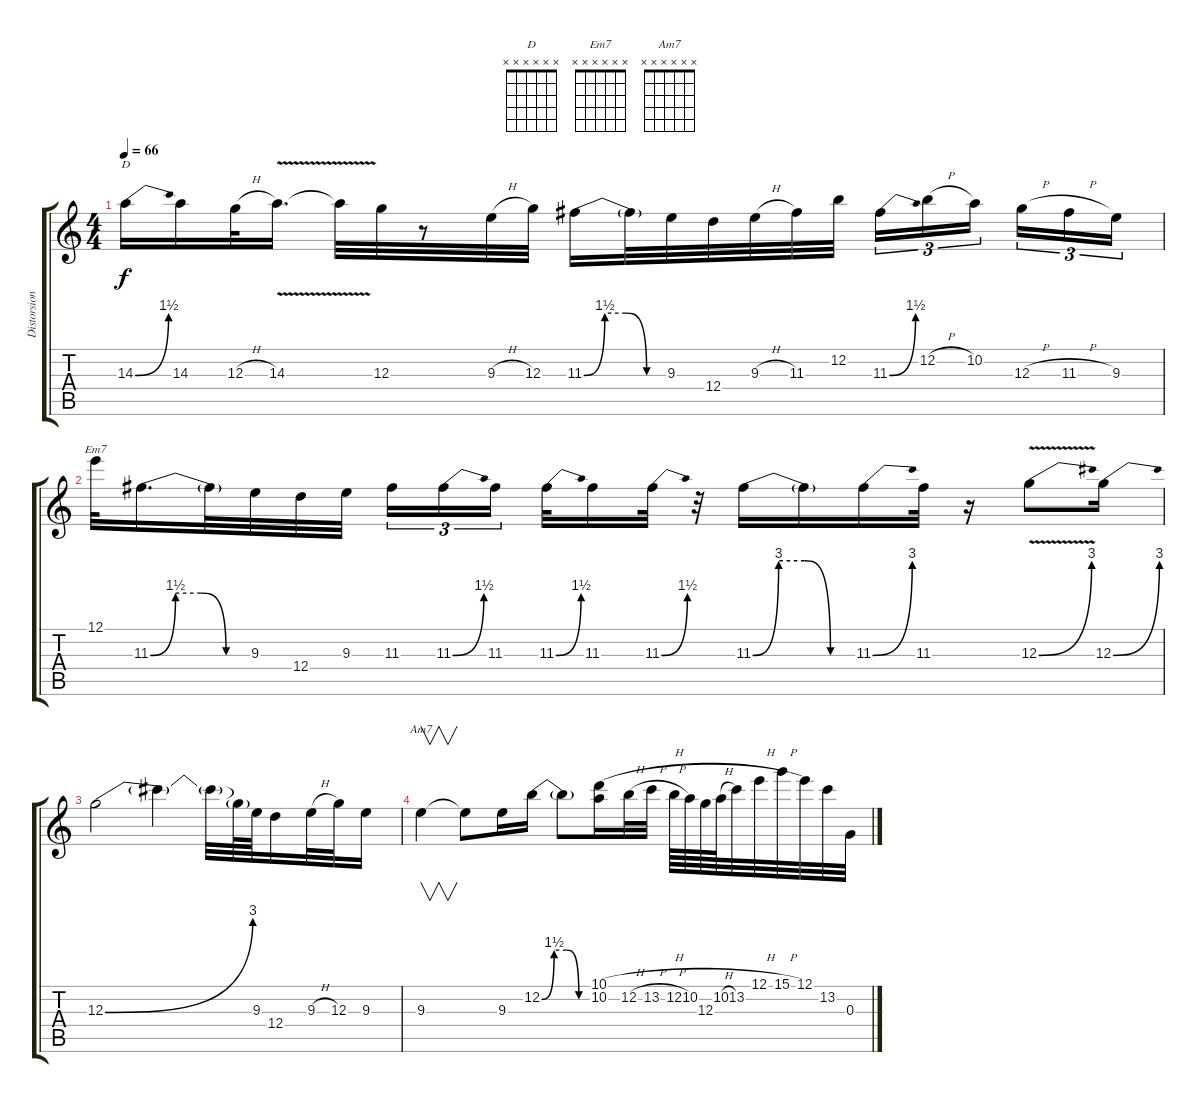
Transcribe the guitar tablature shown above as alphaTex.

\track ("Distorsion" "Distorsion") {instrument distortionguitar}
\staff {score tabs}
\tuning (E4 B3 G3 D3 A2 E2) {hide}
\chord ("D" x x x x x x)
\chord ("Em7" x x x x x x)
\chord ("Am7" x x x x x x)
\ts (4 4)
\tempo 66
\clef g2
\ks c
14.3{be (bend 0 0 60 6)}.16{ch "D" dy f} 14.3.16 12.3{h}.32 14.3{v}.16{d} 14.3{t}.32 12.3.32 r.8 9.3{h}.32 12.3.32 11.3{be (custom 0 0 15 6 30 6 45 0 60 0)}.16 11.3{t}.32 9.3.32 12.4.32 9.3{h}.32 11.3.32 12.2.32 11.3{be (bend 0 0 60 6)}.16{tu (3 2)} 12.2{h}.16{tu (3 2)} 10.2.16{tu (3 2) beam splitsecondary} 12.3{h}.16{tu (3 2)} 11.3{h}.16{tu (3 2)} 9.3.16{tu (3 2)} |
12.1.32{ch "Em7"} 11.3{be (custom 0 0 15 6 30 6 45 0 60 0)}.16{d} 11.3{t}.32 9.3.32 12.4.32 9.3.32 11.3.16{tu (3 2)} 11.3{be (bend 0 0 60 6)}.16{tu (3 2)} 11.3.16{tu (3 2) beam splitsecondary} 11.3{be (bend 0 0 60 6)}.32 11.3.16 11.3{be (bend 0 0 60 6)}.32 r.32 11.3{be (custom 0 0 15 12 30 12 45 0 60 0)}.16 11.3{t}.16 11.3{be (bend 0 0 60 12)}.16 11.3.32 r.16 12.3{be (bend 0 0 60 12) v}.8 12.3{be (bend 0 0 60 12)}.16 |
12.3{be (bend 0 0 60 12)}.2 12.3{t}.4 12.3{t}.32 12.3{t}.64 9.3.64 12.4.16 9.3{h}.32 12.3.32 9.3.16 |
9.3.4{v ch "Am7"} 9.3{t}.8 9.3.16 12.2{be (custom 0 0 15 6 30 6 45 0 60 0)}.16 12.2{t}.8 (10.1{h} 10.2).16 12.2{h}.32 13.2{h}.32 12.2{h}.64 10.2.64 12.3.64 10.2{h}.64 13.2.32 12.1{h}.32 15.1{h}.32 12.1.32 13.2.32 0.3.32
